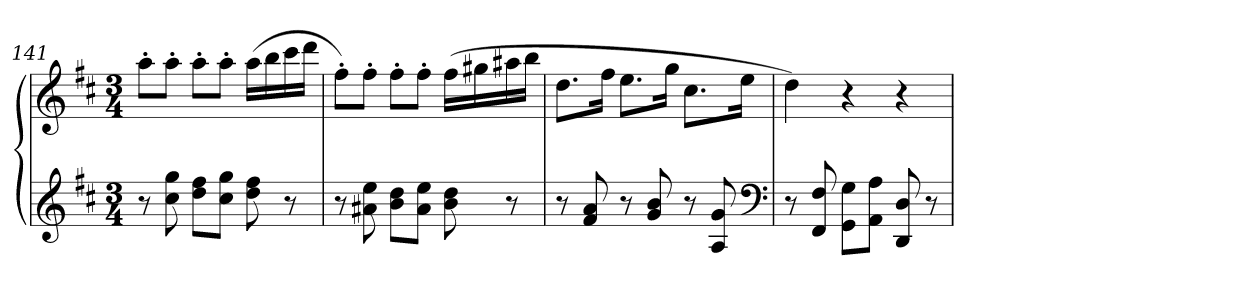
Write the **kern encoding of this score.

**kern	**kern
*part1	*part1
*staff2	*staff1
*clefG2	*clefG2
*k[f#c#]	*k[f#c#]
*M3/4	*M3/4
=141	=141
8r	8aa'L
8cc# 8gg	8aa'J
8dd 8ff#L	8aa'L
8cc# 8ggJ	8aa'J
8dd 8ff#	(16aaLL
.	16bb
8r	16ccc#
.	16dddJJ
=142	=142
8r	8ff#'L)
8a#X 8ee	8ff#'J
8b 8ddL	8ff#'L
8a# 8eeJ	8ff#'J
8b 8dd	(16ff#LL
.	16gg#X
8r	16aa#X
.	16bbJJ
=143	=143
8r	8.ddL
8f# 8a	.
.	16ff#Jk
8r	8.eeL
8g 8b	.
.	16ggJk
8r	8.cc#L
8A 8g	.
.	16eeJk
*clefF4	*
=144	=144
8r	4dd)
8FF# 8F#	.
8GG 8GL	4r
8AA 8AJ	.
8DD 8D	4r
8r	.
=	=
*-	*-
